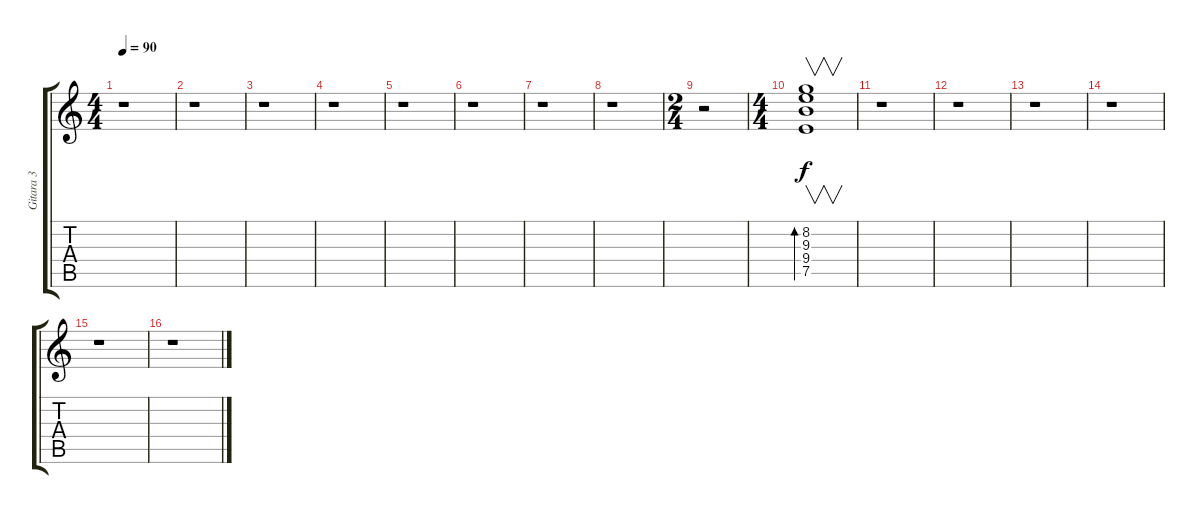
\track ("Gitara 3" "Gitara 3") {instrument distortionguitar}
\staff {score tabs}
\tuning (E4 B3 G3 D3 A2 E2) {hide}
\ts (4 4)
\tempo 90
\clef g2
\ks c
r.1{dy f instrument distortionguitar} |
r.1 |
r.1 |
r.1 |
r.1 |
r.1 |
r.1 |
r.1 |
\ts (2 4)
r.2 |
\ts (4 4)
(8.2 9.3 9.4 7.5).1{v bd 60 instrument electricguitarclean} |
r.1 |
r.1 |
r.1 |
r.1 |
r.1 |
r.1
